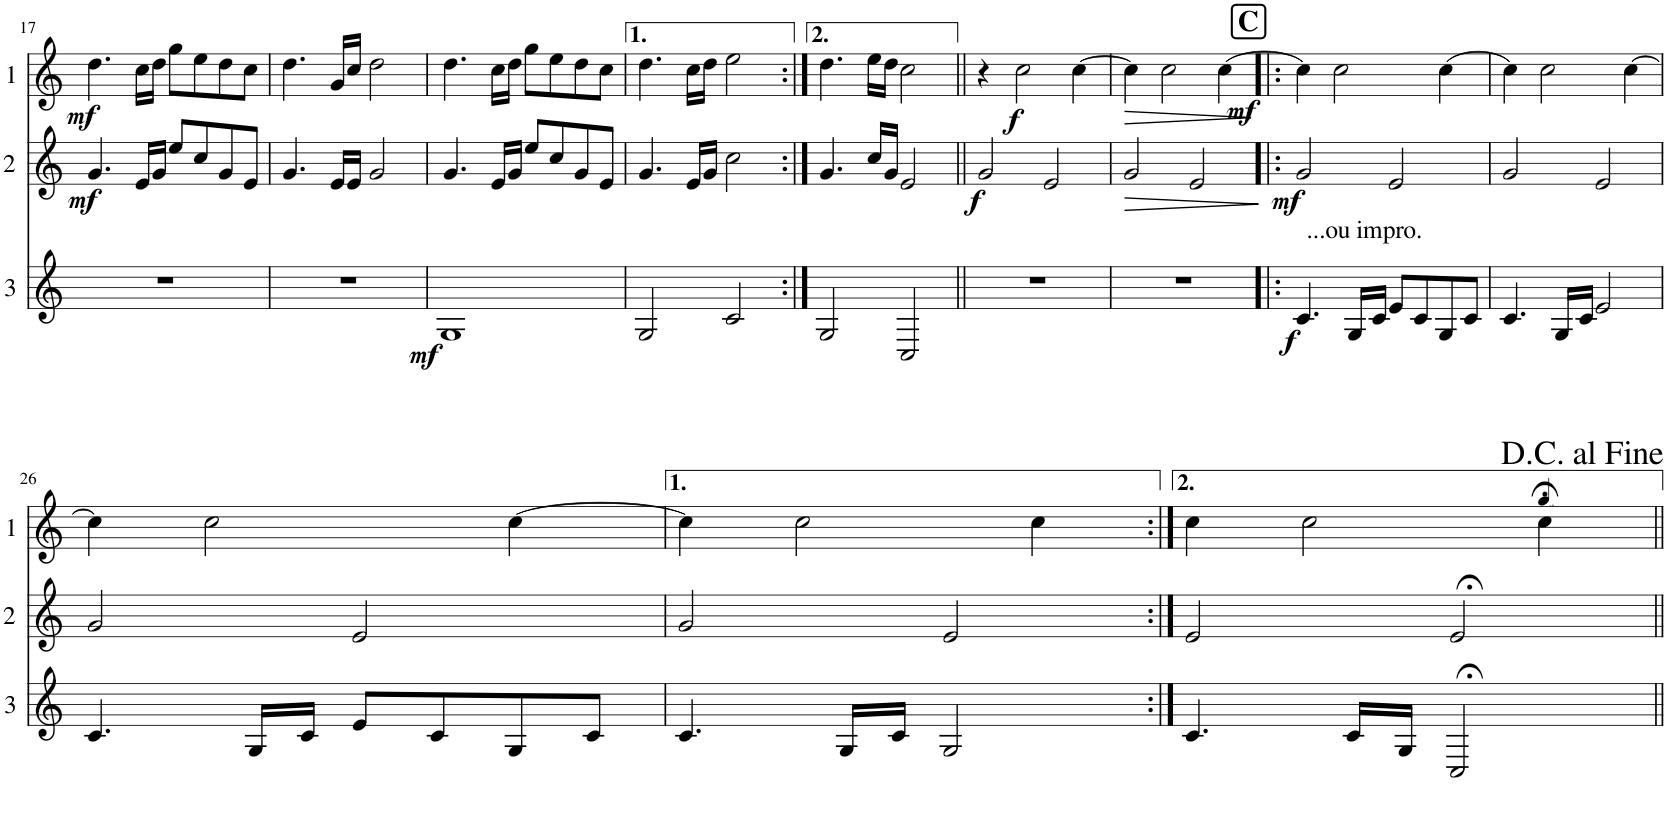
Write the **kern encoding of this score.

**kern	**dynam	**kern	**dynam	**kern	**dynam
*part3	*part3	*part2	*part2	*part1	*part1
*staff3	*staff3	*staff2	*staff2	*staff1	*staff1
*I"Cor 3	*	*I"Cor 2	*	*I"Cor 1	*
!!LO:PB:g=z
*clefG2	*	*clefG2	*	*clefG2	*
*Trd4c7	*	*Trd4c7	*	*Trd4c7	*
*k[]	*	*k[]	*	*k[]	*
*M4/4	*	*M4/4	*	*M4/4	*
=17	=17	=17	=17	=17	=17
!	!	!	!LO:DY:b	!	!LO:DY:b
1r	.	4.g/	mf	4.dd\	mf
.	.	16e/LL	.	16cc\LL	.
.	.	16g/JJ	.	16dd\JJ	.
.	.	8ee/L	.	8gg\L	.
.	.	8cc/	.	8ee\	.
.	.	8g/	.	8dd\	.
.	.	8e/J	.	8cc\J	.
=18	=18	=18	=18	=18	=18
1r	.	4.g/	.	4.dd\	.
.	.	16e/LL	.	16g/LL	.
.	.	16e/JJ	.	16cc/JJ	.
.	.	2g/	.	2dd\	.
=19	=19	=19	=19	=19	=19
!	!LO:DY:b	!	!	!	!
1G	mf	4.g/	.	4.dd\	.
.	.	16e/LL	.	16cc\LL	.
.	.	16g/JJ	.	16dd\JJ	.
.	.	8ee/L	.	8gg\L	.
.	.	8cc/	.	8ee\	.
.	.	8g/	.	8dd\	.
.	.	8e/J	.	8cc\J	.
=20	=20	=20	=20	=20	=20
2G/	.	4.g/	.	4.dd\	.
.	.	16e/LL	.	16cc\LL	.
.	.	16g/JJ	.	16dd\JJ	.
2c/	.	2cc\	.	2ee\	.
=21:|!	=21:|!	=21:|!	=21:|!	=21:|!	=21:|!
2G/	.	4.g/	.	4.dd\	.
.	.	16cc/LL	.	16ee\LL	.
.	.	16g/JJ	.	16dd\JJ	.
2C/	.	2e/	.	2cc\	.
=22||	=22||	=22||	=22||	=22||	=22||
!	!	!	!LO:DY:b	!	!
1r	.	2g/	f	4r	.
!	!	!	!	!	!LO:DY:b
.	.	.	.	2cc\	f
.	.	2e/	.	.	.
.	.	.	.	[4cc\	.
=23	=23	=23	=23	=23	=23
!	!	!	!LO:HP:b	!	!LO:HP:b
1r	.	2g/	>	4cc\]	>
.	.	.	.	2cc\	.
.	.	2e/	.	.	.
!	!	!	!	!	!LO:DY:b
.	.	.	.	[4cc\	mf
.	.	.	]	.	]
!!LO:REH:place=s1:a:B:cj:fs=14:t=C
=24!|:	=24!|:	=24!|:	=24!|:	=24!|:	=24!|:
!LO:TX:a:t=...ou impro.	!	!	!	!	!
!	!LO:DY:b	!	!LO:DY:b	!	!
4.c/	f	2g/	mf	4cc\]	.
.	.	.	.	2cc\	.
16G/LL	.	.	.	.	.
16c/JJ	.	.	.	.	.
8e/L	.	2e/	.	.	.
8c/	.	.	.	.	.
8G/	.	.	.	[4cc\	.
8c/J	.	.	.	.	.
=25	=25	=25	=25	=25	=25
4.c/	.	2g/	.	4cc\]	.
.	.	.	.	2cc\	.
16G/LL	.	.	.	.	.
16c/JJ	.	.	.	.	.
2e/	.	2e/	.	.	.
.	.	.	.	[4cc\	.
!!LO:LB:g=z
=26	=26	=26	=26	=26	=26
4.c/	.	2g/	.	4cc\]	.
.	.	.	.	2cc\	.
16G/LL	.	.	.	.	.
16c/JJ	.	.	.	.	.
8e/L	.	2e/	.	.	.
8c/	.	.	.	.	.
8G/	.	.	.	[4cc\	.
8c/J	.	.	.	.	.
=27	=27	=27	=27	=27	=27
4.c/	.	2g/	.	4cc\]	.
.	.	.	.	2cc\	.
16G/LL	.	.	.	.	.
16c/JJ	.	.	.	.	.
2G/	.	2e/	.	.	.
.	.	.	.	4cc\	.
=28:|!	=28:|!	=28:|!	=28:|!	=28:|!	=28:|!
4.c/	.	2e/	.	4cc\	.
.	.	.	.	2cc\	.
16c/LL	.	.	.	.	.
16G/JJ	.	.	.	.	.
2C;</	.	2e;</	.	.	.
*	*	*	*	*MM30	*
.	.	.	.	4cc;<\	.
=||	=||	=||	=||	=||	=||
*-	*-	*-	*-	*-	*-
